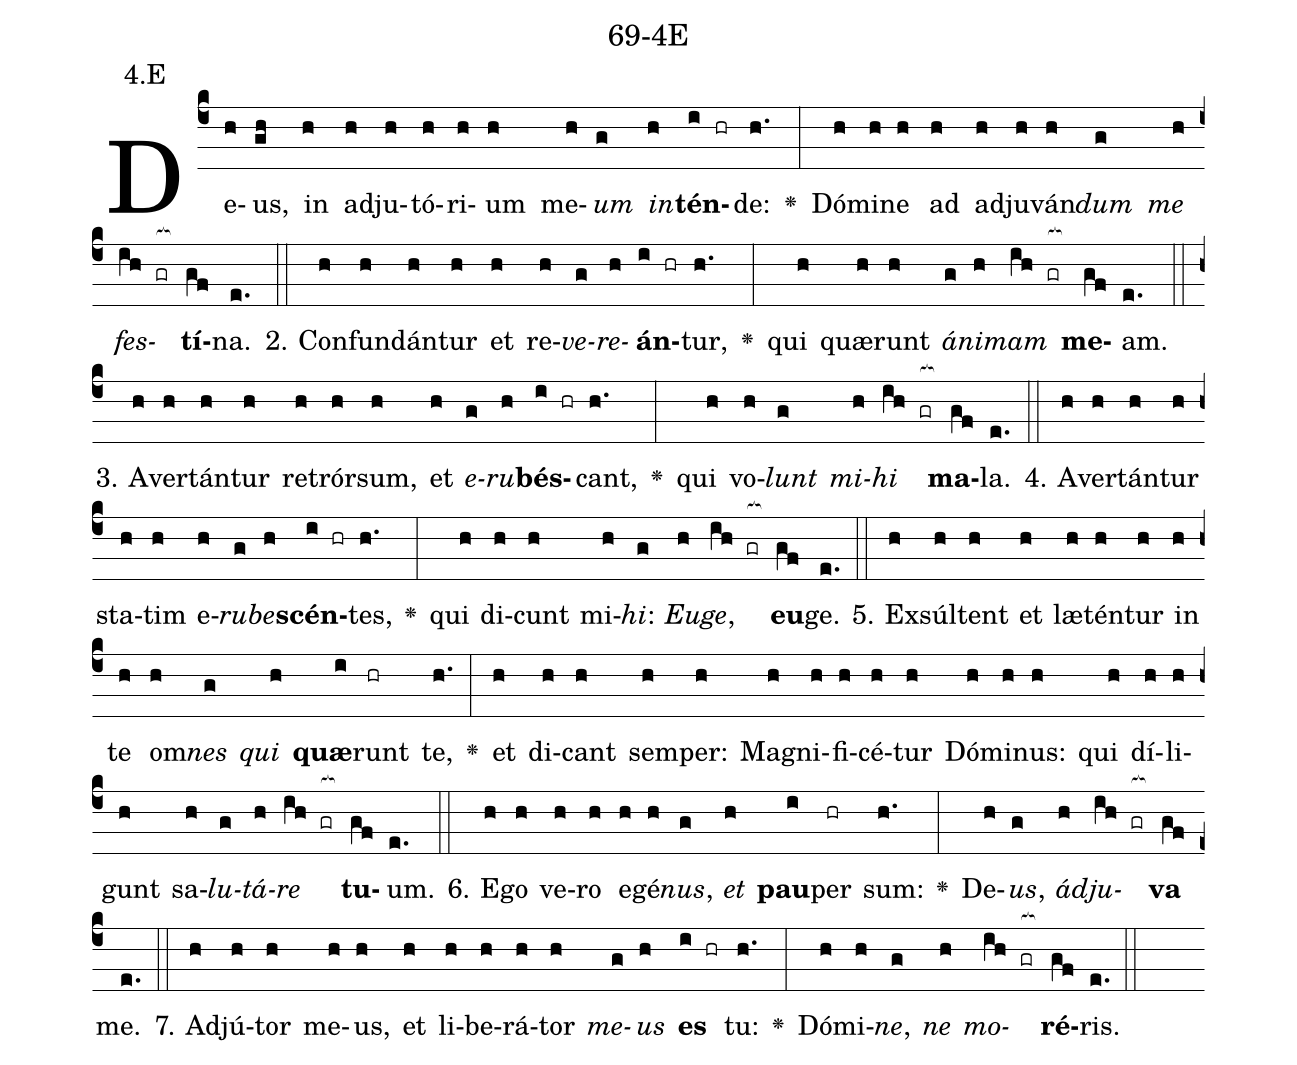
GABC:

name: 69-4E;
annotation: 4.E;
%%
(c4)De(h)us,(gh) in(h) ad(h)ju(h)tó(h)ri(h)um(h) me(h)<i>um</i>(g) <i>in</i>(h)<b>tén</b>(i hr)de:(h.) <v>\greheightstar</v>(:) Dó(h)mi(h)ne(h) ad(h) ad(h)ju(h)ván(h)<i>dum</i>(g) <i>me</i>(h) <i>fes</i>(ih gr[ocb:1{])<b>tí</b>(gf[ocb:0}])na.(e.) (::)
2. Con(h)fun(h)dán(h)tur(h) et(h) re(h)<i>ve</i>(g)<i>re</i>(h)<b>án</b>(i hr)tur,(h.) <v>\greheightstar</v>(:) qui(h) quæ(h)runt(h) <i>á</i>(g)<i>ni</i>(h)<i>mam</i>(ih gr[ocb:1{]) <b>me</b>(gf[ocb:0}])am.(e.) (::)
3. A(h)ver(h)tán(h)tur(h) re(h)trór(h)sum,(h) et(h) <i>e</i>(g)<i>ru</i>(h)<b>bés</b>(i hr)cant,(h.) <v>\greheightstar</v>(:) qui(h) vo(h)<i>lunt</i>(g) <i>mi</i>(h)<i>hi</i>(ih gr[ocb:1{]) <b>ma</b>(gf[ocb:0}])la.(e.) (::)
4. A(h)ver(h)tán(h)tur(h) sta(h)tim(h) e(h)<i>ru</i>(g)<i>be</i>(h)<b>scén</b>(i hr)tes,(h.) <v>\greheightstar</v>(:) qui(h) di(h)cunt(h) mi(h)<i>hi</i>:(g) <i>Eu</i>(h)<i>ge</i>,(ih gr[ocb:1{]) <b>eu</b>(gf[ocb:0}])ge.(e.) (::)
5. Ex(h)súl(h)tent(h) et(h) læ(h)tén(h)tur(h) in(h) te(h) om(h)<i>nes</i>(g) <i>qui</i>(h) <b>quæ</b>(i)runt(hr) te,(h.) <v>\greheightstar</v>(:) et(h) di(h)cant(h) sem(h)per:(h) Ma(h)gni(h)fi(h)cé(h)tur(h) Dó(h)mi(h)nus:(h) qui(h) dí(h)li(h)gunt(h) sa(h)<i>lu</i>(g)<i>tá</i>(h)<i>re</i>(ih gr[ocb:1{]) <b>tu</b>(gf[ocb:0}])um.(e.) (::)
6. E(h)go(h) ve(h)ro(h) e(h)gé(h)<i>nus</i>,(g) <i>et</i>(h) <b>pau</b>(i)per(hr) sum:(h.) <v>\greheightstar</v>(:) De(h)<i>us</i>,(g) <i>ád</i>(h)<i>ju</i>(ih gr[ocb:1{])<b>va</b>(gf[ocb:0}]) me.(e.) (::)
7. Ad(h)jú(h)tor(h) me(h)us,(h) et(h) li(h)be(h)rá(h)tor(h) <i>me</i>(g)<i>us</i>(h) <b>es</b>(i hr) tu:(h.) <v>\greheightstar</v>(:) Dó(h)mi(h)<i>ne</i>,(g) <i>ne</i>(h) <i>mo</i>(ih gr[ocb:1{])<b>ré</b>(gf[ocb:0}])ris.(e.) (::)
